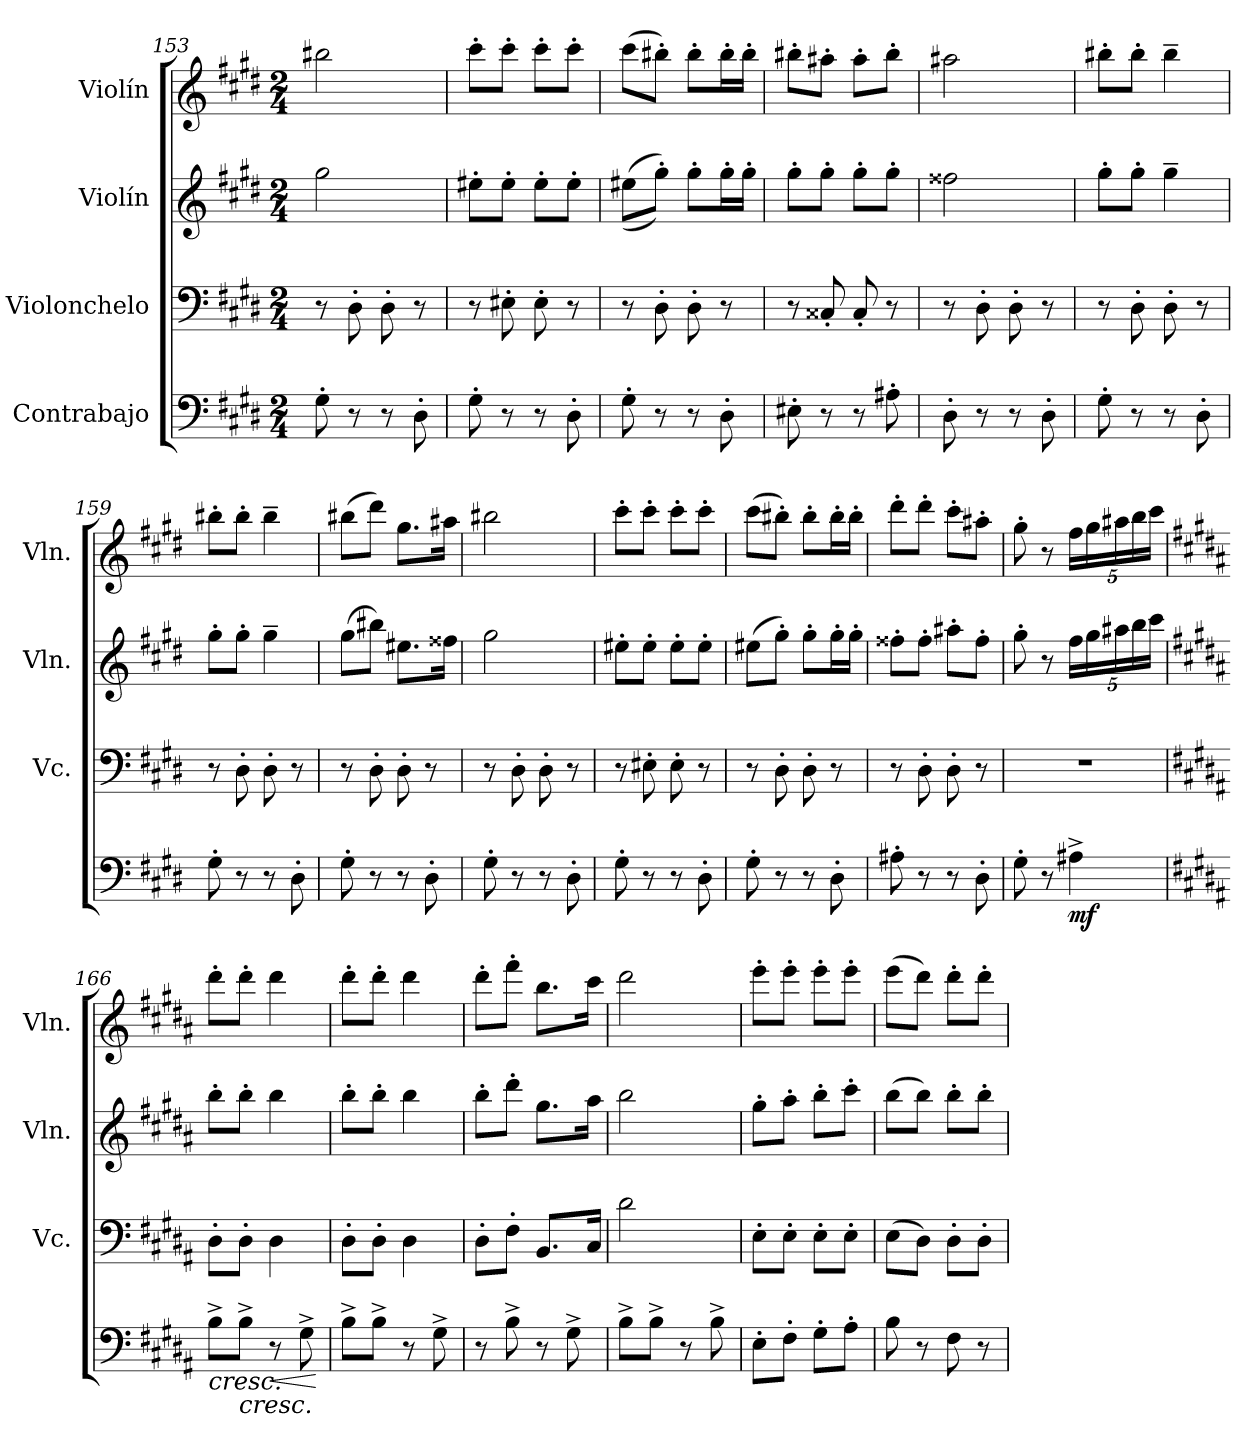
**kern	**dynam	**kern	**kern	**kern
*part4	*part4	*part3	*part2	*part1
*staff4	*staff4	*staff3	*staff2	*staff1
*I"Contrabajo	*	*I"Violonchelo	*I"Violín	*I"Violín
*	*	*I'Vc.	*I'Vln.	*I'Vln.
*clefF4	*	*clefF4	*clefG2	*clefG2
*ITrd7c12	*	*	*	*
*k[f#c#g#d#]	*	*k[f#c#g#d#]	*k[f#c#g#d#]	*k[f#c#g#d#]
*M2/4	*	*M2/4	*M2/4	*M2/4
=153	=153	=153	=153	=153
8GG#'\	.	8r	2gg#\	2bb#X\
8r	.	8D#'\	.	.
8r	.	8D#'\	.	.
8DD#'\	.	8r	.	.
=154	=154	=154	=154	=154
8GG#'\	.	8r	8ee#X'\L	8ccc#'\L
8r	.	8E#X'\	8ee#'\J	8ccc#'\J
8r	.	8E#'\	8ee#'\L	8ccc#'\L
8DD#'\	.	8r	8ee#'\J	8ccc#'\J
=155	=155	=155	=155	=155
8GG#'\	.	8r	((8ee#X\L	(8ccc#\L
8r	.	8D#'\	8gg#'\J))	8bb#X'\J)
8r	.	8D#'\	8gg#'\L	8bb#'\L
8DD#'\	.	8r	16gg#'\L	16bb#'\L
.	.	.	16gg#'\JJ	16bb#'\JJ
=156	=156	=156	=156	=156
8EE#X'\	.	8r	8gg#'\L	8bb#X'\L
8r	.	8C##X'/	8gg#'\J	8aa#X'\J
8r	.	8C##'/	8gg#'\L	8aa#'\L
8AA#X'\	.	8r	8gg#'\J	8bb#'\J
!!LO:PB:g=z
=157	=157	=157	=157	=157
8DD#'\	.	8r	2ff##X\	2aa#X\
8r	.	8D#'\	.	.
8r	.	8D#'\	.	.
8DD#'\	.	8r	.	.
=158	=158	=158	=158	=158
8GG#'\	.	8r	8gg#'\L	8bb#X'\L
8r	.	8D#'\	8gg#'\J	8bb#'\J
8r	.	8D#'\	4gg#~\	4bb#~\
8DD#'\	.	8r	.	.
=159	=159	=159	=159	=159
8GG#'\	.	8r	8gg#'\L	8bb#X'\L
8r	.	8D#'\	8gg#'\J	8bb#'\J
8r	.	8D#'\	4gg#~\	4bb#~\
8DD#'\	.	8r	.	.
=160	=160	=160	=160	=160
8GG#'\	.	8r	(8gg#\L	(8bb#X\L
8r	.	8D#'\	8bb#X\J)	8ddd#\J)
8r	.	8D#'\	8.ee#X\L	8.gg#\L
8DD#'\	.	8r	.	.
.	.	.	16ff##X\Jk	16aa#X\Jk
=161	=161	=161	=161	=161
8GG#'\	.	8r	2gg#\	2bb#X\
8r	.	8D#'\	.	.
8r	.	8D#'\	.	.
8DD#'\	.	8r	.	.
=162	=162	=162	=162	=162
8GG#'\	.	8r	8ee#X'\L	8ccc#'\L
8r	.	8E#X'\	8ee#'\J	8ccc#'\J
8r	.	8E#'\	8ee#'\L	8ccc#'\L
8DD#'\	.	8r	8ee#'\J	8ccc#'\J
!!LO:LB:g=z
=163	=163	=163	=163	=163
8GG#'\	.	8r	(8ee#X\L	(8ccc#\L
8r	.	8D#'\	8gg#'\J)	8bb#X'\J)
8r	.	8D#'\	8gg#'\L	8bb#'\L
8DD#'\	.	8r	16gg#'\L	16bb#'\L
.	.	.	16gg#'\JJ	16bb#'\JJ
=164	=164	=164	=164	=164
8AA#X'\	.	8r	8ff##X'\L	8ddd#'\L
8r	.	8D#'\	8ff##'\J	8ddd#'\J
8r	.	8D#'\	8aa#X'\L	8ccc#'\L
8DD#'\	.	8r	8ff##'\J	8aa#X'\J
=165	=165	=165	=165	=165
8GG#'\	.	2r	8gg#'\	8gg#'\
8r	.	.	8r	8r
*	*	*	*Xbrackettup	*Xbrackettup
!	!LO:DY:b	!	!	!
4AA#X^\	mf	.	20ff#\LL	20ff#\LL
.	.	.	20gg#\	20gg#\
.	.	.	20aa#X\	20aa#X\
.	.	.	20bb\	20bb\
.	.	.	20ccc#\JJ	20ccc#\JJ
=166	=166	=166	=166	=166
*k[f#c#g#d#a#]	*	*k[f#c#g#d#a#]	*k[f#c#g#d#a#]	*k[f#c#g#d#a#]
!	!LO:HP:b	!	!	!
8BB^\L	<	8D#'\L	8bb'\L	8ddd#'\L
!	!LO:HP:b	!	!	!
8BB^\J	<	8D#'\J	8bb'\J	8ddd#'\J
!	!LO:HP:b	!	!	!
8r	<	4D#\	4bb\	4ddd#\
8GG#^\	.	.	.	.
.	[ [ [	.	.	.
=167	=167	=167	=167	=167
8BB^\L	.	8D#'\L	8bb'\L	8ddd#'\L
8BB^\J	.	8D#'\J	8bb'\J	8ddd#'\J
8r	.	4D#\	4bb\	4ddd#\
8GG#^\	.	.	.	.
!!LO:LB:g=z
=168	=168	=168	=168	=168
8r	.	8D#'\L	8bb'\L	8ddd#'\L
8BB^\	.	8F#'\J	8ddd#'\J	8fff#'\J
8r	.	8.BB/L	8.gg#\L	8.bb\L
8GG#^\	.	.	.	.
.	.	16C#/Jk	16aa#\Jk	16ccc#\Jk
=169	=169	=169	=169	=169
8BB^\L	.	2d#\	2bb\	2ddd#\
8BB^\J	.	.	.	.
8r	.	.	.	.
8BB^\	.	.	.	.
=170	=170	=170	=170	=170
8EE'\L	.	8E'\L	8gg#'\L	8eee'\L
8FF#'\J	.	8E'\J	8aa#'\J	8eee'\J
8GG#'\L	.	8E'\L	8bb'\L	8eee'\L
8AA#'\J	.	8E'\J	8ccc#'\J	8eee'\J
=171	=171	=171	=171	=171
8BB\	.	(8E\L	(8bb\L	(8eee\L
8r	.	8D#\J)	8bb\J)	8ddd#\J)
8FF#\	.	8D#'\L	8bb'\L	8ddd#'\L
8r	.	8D#'\J	8bb'\J	8ddd#'\J
=	=	=	=	=
*-	*-	*-	*-	*-
